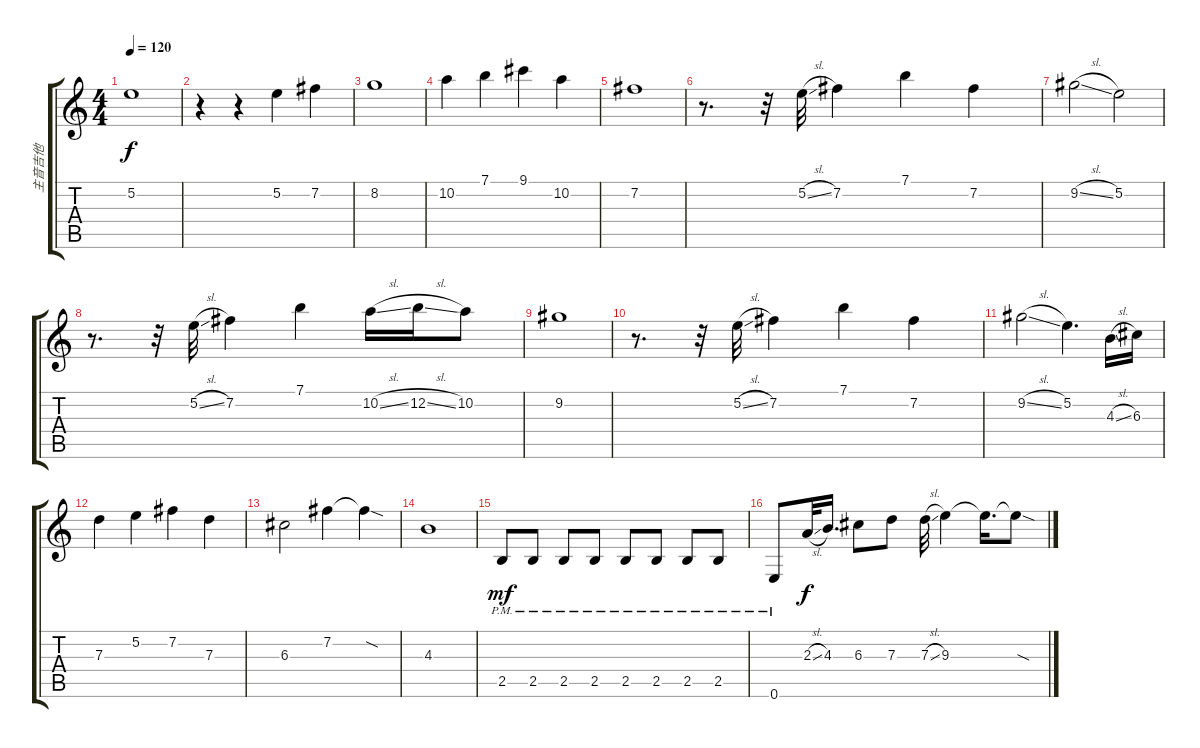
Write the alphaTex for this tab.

\track ("主音吉他" "主音吉他") {instrument overdrivenguitar}
\staff {score tabs}
\tuning (E4 B3 G3 D3 A2 E2) {hide}
\ts (4 4)
\tempo 120
\clef g2
\ks c
5.2.1{dy f} |
r.4 r.4 5.2.4 7.2.4 |
8.2.1 |
10.2.4 7.1.4 9.1.4 10.2.4 |
7.2.1 |
r.8{d} r.32 5.2{sl}.32 7.2.4 7.1.4 7.2.4 |
9.2{sl}.2 5.2.2 |
r.8{d} r.32 5.2{sl}.32 7.2.4 7.1.4 10.2{sl}.16 12.2{sl}.16 10.2.8 |
9.2.1 |
r.8{d} r.32 5.2{sl}.32 7.2.4 7.1.4 7.2.4 |
9.2{sl}.2 5.2.4{d} 4.3{sl}.16 6.3.16 |
7.3.4 5.2.4 7.2.4 7.3.4 |
6.3.2 7.2.4 7.2{sod t}.4 |
4.3.1 |
2.5{pm}.8{dy mf} 2.5{pm}.8 2.5{pm}.8 2.5{pm}.8 2.5{pm}.8 2.5{pm}.8 2.5{pm}.8 2.5{pm}.8 |
0.6{pm}.8 2.3{sl}.32{dy f} 4.3.16{d} 6.3.8 7.3.8 7.3{sl}.32 9.3.4 9.3{t}.16{d} 9.3{sod t}.8
